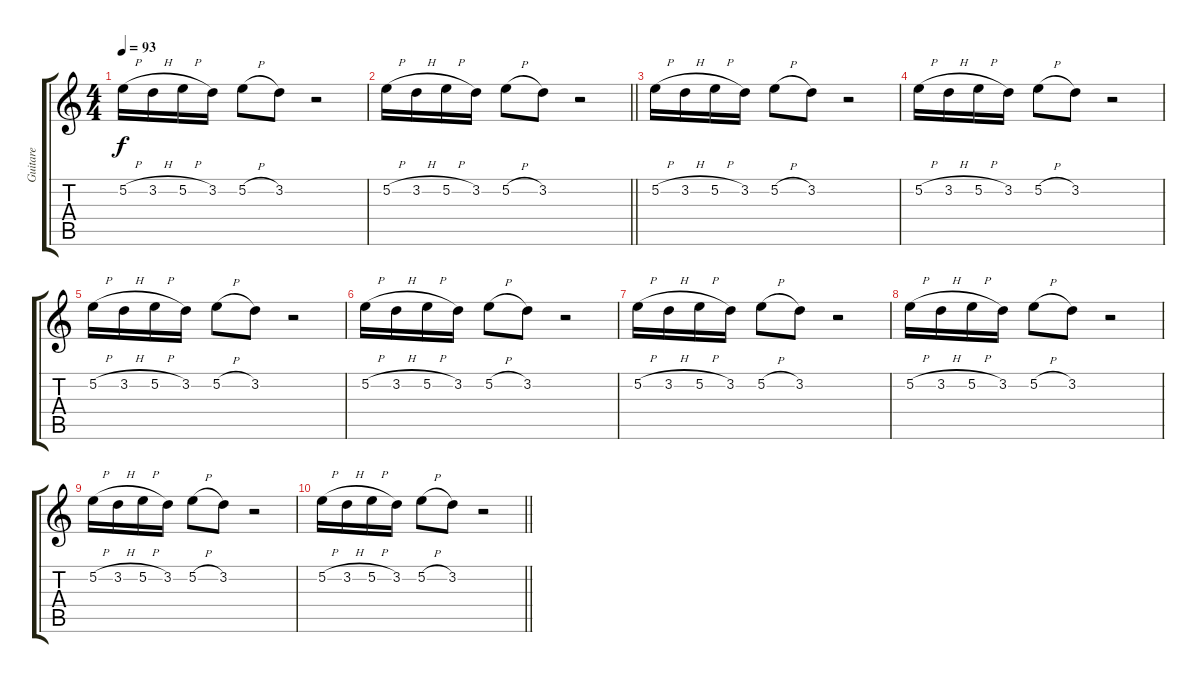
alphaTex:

\track ("Guitare" "Guitare") {instrument overdrivenguitar}
\staff {score tabs}
\tuning (E4 B3 G3 D3 A2 E2) {hide}
\ts (4 4)
\tempo 93
\clef g2
\ks c
5.2{h}.16{dy f} 3.2{h}.16 5.2{h}.16 3.2.16 5.2{h}.8 3.2.8 r.2 |
\barLineRight lightlight
5.2{h}.16 3.2{h}.16 5.2{h}.16 3.2.16 5.2{h}.8 3.2.8 r.2 |
5.2{h}.16 3.2{h}.16 5.2{h}.16 3.2.16 5.2{h}.8 3.2.8 r.2 |
5.2{h}.16 3.2{h}.16 5.2{h}.16 3.2.16 5.2{h}.8 3.2.8 r.2 |
5.2{h}.16 3.2{h}.16 5.2{h}.16 3.2.16 5.2{h}.8 3.2.8 r.2 |
5.2{h}.16 3.2{h}.16 5.2{h}.16 3.2.16 5.2{h}.8 3.2.8 r.2 |
5.2{h}.16 3.2{h}.16 5.2{h}.16 3.2.16 5.2{h}.8 3.2.8 r.2 |
5.2{h}.16 3.2{h}.16 5.2{h}.16 3.2.16 5.2{h}.8 3.2.8 r.2 |
5.2{h}.16 3.2{h}.16 5.2{h}.16 3.2.16 5.2{h}.8 3.2.8 r.2 |
\barLineRight lightlight
5.2{h}.16 3.2{h}.16 5.2{h}.16 3.2.16 5.2{h}.8 3.2.8 r.2
